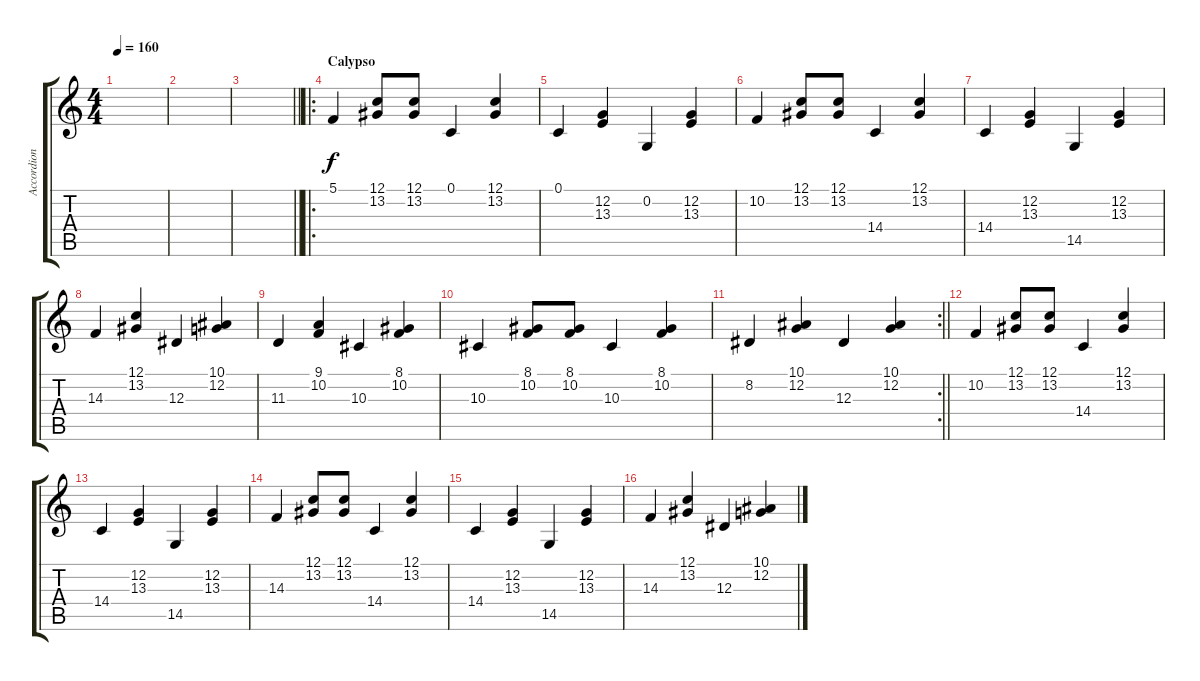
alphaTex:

\track ("Accordion" "Accordion") {instrument accordion}
\staff {score tabs}
\tuning (C4 G3 Eb3 Bb2 F2 C2) {hide}
\ts (4 4)
\tempo 160
\clef g2
\ks c
|
|
\barLineRight lightlight
|
\ro
\section ("" "Calypso")
5.1.4 (12.1 13.2).8 (12.1 13.2).8 0.1.4 (12.1 13.2).4 |
0.1.4 (12.2 13.3).4 0.2.4 (12.2 13.3).4 |
10.2.4 (12.1 13.2).8 (12.1 13.2).8 14.4.4 (12.1 13.2).4 |
14.4.4 (12.2 13.3).4 14.5.4 (12.2 13.3).4 |
14.3.4 (12.1 13.2).4 12.3.4 (10.1 12.2).4 |
11.3.4 (9.1 10.2).4 10.3.4 (8.1 10.2).4 |
10.3.4 (8.1 10.2).8 (8.1 10.2).8 10.3.4 (8.1 10.2).4 |
\rc 2
\barLineRight lightlight
8.2.4 (10.1 12.2).4 12.3.4 (10.1 12.2).4 |
10.2.4 (12.1 13.2).8 (12.1 13.2).8 14.4.4 (12.1 13.2).4 |
14.4.4 (12.2 13.3).4 14.5.4 (12.2 13.3).4 |
14.3.4 (12.1 13.2).8 (12.1 13.2).8 14.4.4 (12.1 13.2).4 |
14.4.4 (12.2 13.3).4 14.5.4 (12.2 13.3).4 |
14.3.4 (12.1 13.2).4 12.3.4 (10.1 12.2).4
